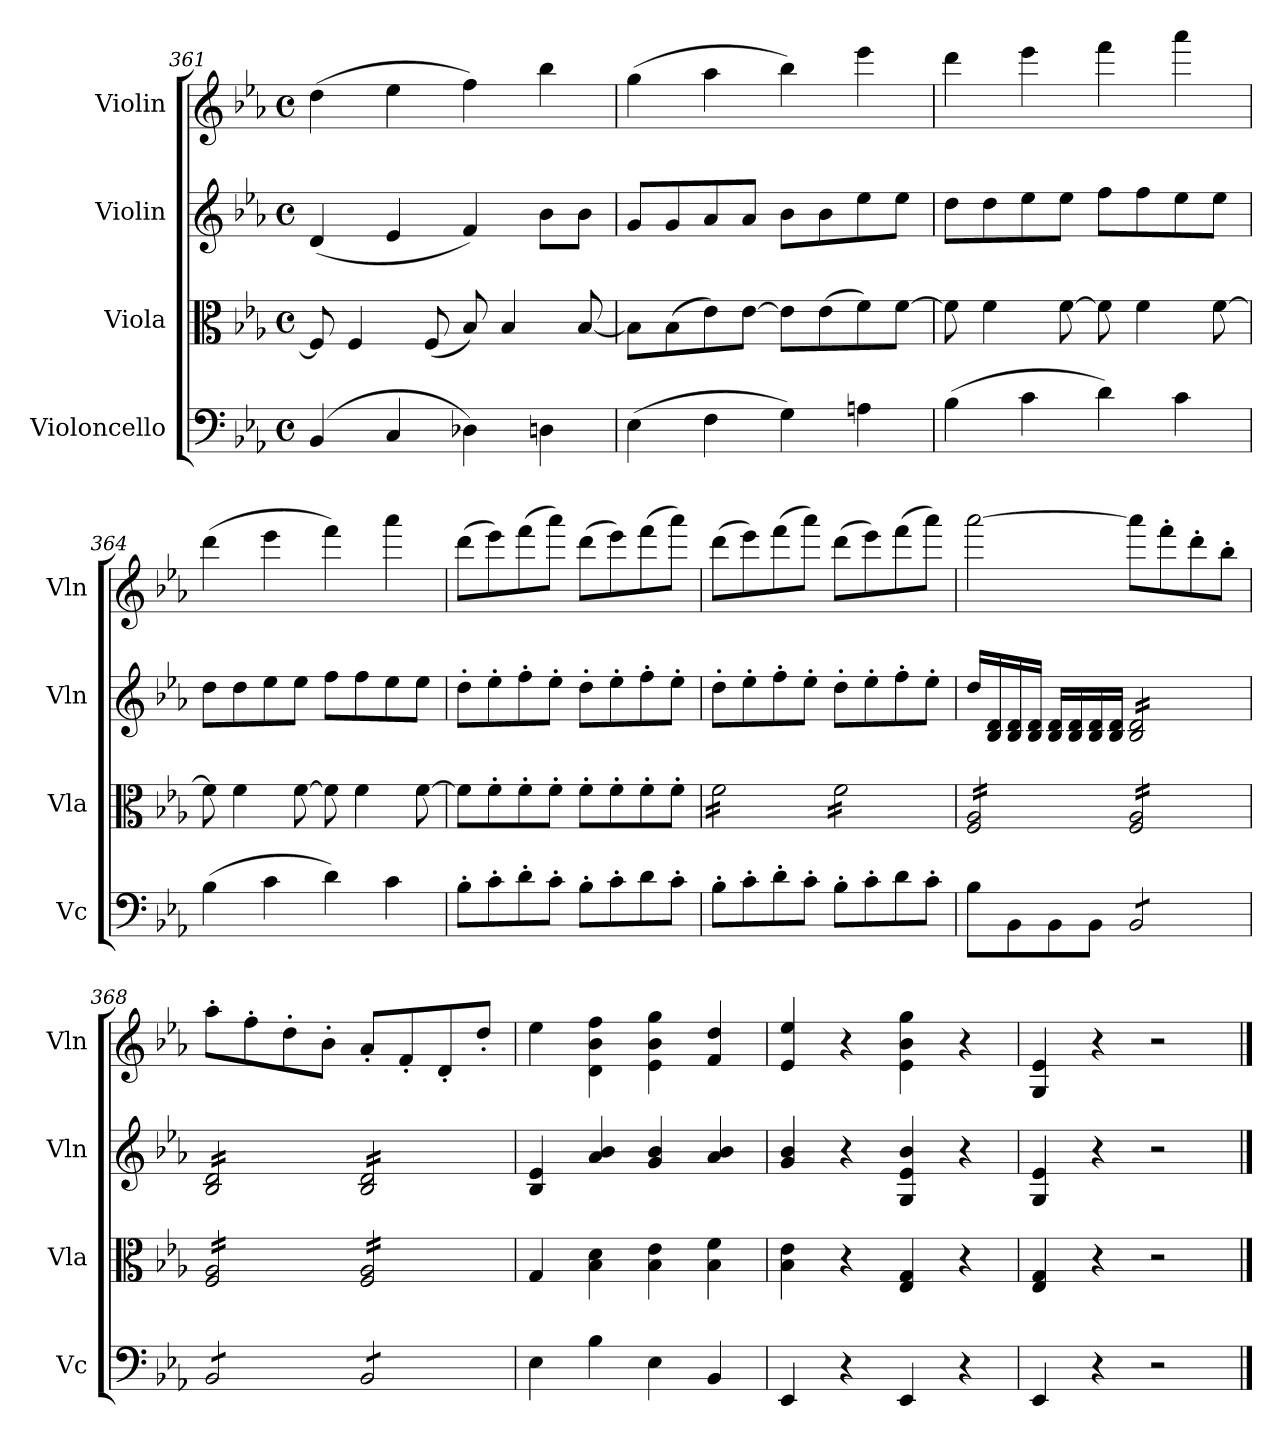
**kern	**kern	**kern	**kern
*part4	*part3	*part2	*part1
*staff4	*staff3	*staff2	*staff1
*I"Violoncello	*I"Viola	*I"Violin	*I"Violin
*I'Vc	*I'Vla	*I'Vln	*I'Vln
*clefF4	*clefC3	*clefG2	*clefG2
*k[b-e-a-]	*k[b-e-a-]	*k[b-e-a-]	*k[b-e-a-]
*M4/4	*M4/4	*M4/4	*M4/4
*met(c)	*met(c)	*met(c)	*met(c)
=361	=361	=361	=361
(4BB-/	8F/]	(4d/	(4dd\
.	4F/	.	.
4C/	.	4e-/	4ee-\
.	(8F/	.	.
4D-X\)	8B-/)	4f/)	4ff\)
.	4B-/	.	.
4Dn\	.	8b-\L	4bb-\
.	[8B-/	8b-\J	.
=362	=362	=362	=362
(4E-\	8B-\L]	8g/L	(4gg\
.	(8B-\	8g/	.
4F\	8e-\)	8a-/	4aa-\
.	[8e-\J	8a-/J	.
4G\)	8e-\L]	8b-\L	4bb-\)
.	(8e-\	8b-\	.
4An\	8f\)	8ee-\	4eee-\
.	[8f\J	8ee-\J	.
=363	=363	=363	=363
(4B-\	8f\]	8dd\L	4ddd\
.	4f\	8dd\	.
4c\	.	8ee-\	4eee-\
.	[8f\	8ee-\J	.
4d\)	8f\]	8ff\L	4fff\
.	4f\	8ff\	.
4c\	.	8ee-\	4aaa-\
.	[8f\	8ee-\J	.
!!LO:LB:g=z
=364	=364	=364	=364
(4B-\	8f\]	8dd\L	(4ddd\
.	4f\	8dd\	.
4c\	.	8ee-\	4eee-\
.	[8f\	8ee-\J	.
4d\)	8f\]	8ff\L	4fff\)
.	4f\	8ff\	.
4c\	.	8ee-\	4aaa-\
.	[8f\	8ee-\J	.
=365	=365	=365	=365
8B-'\L	8f\L]	8dd'\L	(8ddd\L
8c'\	8f'\	8ee-'\	8eee-\)
8d'\	8f'\	8ff'\	(8fff\
8c'\J	8f'\J	8ee-'\J	8aaa-\J)
8B-'\L	8f'\L	8dd'\L	(8ddd\L
8c'\	8f'\	8ee-'\	8eee-\)
8d\	8f'\	8ff'\	(8fff\
8c'\J	8f'\J	8ee-'\J	8aaa-\J)
=366	=366	=366	=366
*	*tremolo	*	*
8B-'\L	16f\LL	8dd'\L	(8ddd\L
.	16f\	.	.
8c'\	16f\	8ee-'\	8eee-\)
.	16f\	.	.
8d'\	16f\	8ff'\	(8fff\
.	16f\	.	.
8c'\J	16f\	8ee-'\J	8aaa-\J)
.	16f\JJ	.	.
8B-'\L	16f\LL	8dd'\L	(8ddd\L
.	16f\	.	.
8c'\	16f\	8ee-'\	8eee-\)
.	16f\	.	.
8d\	16f\	8ff'\	(8fff\
.	16f\	.	.
8c'\J	16f\	8ee-'\J	8aaa-\J)
.	16f\JJ	.	.
=367	=367	=367	=367
8B-\L	16F/ 16A-/LL	16dd/LL	[2aaa-\
.	16F/ 16A-/	16B-/ 16d/	.
8BB-\	16F/ 16A-/	16B-/ 16d/	.
.	16F/ 16A-/	16B-/ 16d/JJ	.
8BB-\	16F/ 16A-/	16B-/ 16d/LL	.
.	16F/ 16A-/	16B-/ 16d/	.
8BB-\J	16F/ 16A-/	16B-/ 16d/	.
.	16F/ 16A-/JJ	16B-/ 16d/JJ	.
*tremolo	*	*	*
*	*	*tremolo	*
8BB-/L	16F/ 16A-/LL	16B-/ 16d/LL	8aaa-\L]
.	16F/ 16A-/	16B-/ 16d/	.
8BB-/	16F/ 16A-/	16B-/ 16d/	8fff'\
.	16F/ 16A-/	16B-/ 16d/	.
8BB-/	16F/ 16A-/	16B-/ 16d/	8ddd'\
.	16F/ 16A-/	16B-/ 16d/	.
8BB-/J	16F/ 16A-/	16B-/ 16d/	8bb-'\J
.	16F/ 16A-/JJ	16B-/ 16d/JJ	.
=368	=368	=368	=368
8BB-/L	16F/ 16A-/LL	16B-/ 16d/LL	8aa-'\L
.	16F/ 16A-/	16B-/ 16d/	.
8BB-/	16F/ 16A-/	16B-/ 16d/	8ff'\
.	16F/ 16A-/	16B-/ 16d/	.
8BB-/	16F/ 16A-/	16B-/ 16d/	8dd'\
.	16F/ 16A-/	16B-/ 16d/	.
8BB-/J	16F/ 16A-/	16B-/ 16d/	8b-'\J
.	16F/ 16A-/JJ	16B-/ 16d/JJ	.
8BB-/L	16F/ 16A-/LL	16B-/ 16d/LL	8a-'/L
.	16F/ 16A-/	16B-/ 16d/	.
8BB-/	16F/ 16A-/	16B-/ 16d/	8f'/
.	16F/ 16A-/	16B-/ 16d/	.
8BB-/	16F/ 16A-/	16B-/ 16d/	8d'/
.	16F/ 16A-/	16B-/ 16d/	.
8BB-/J	16F/ 16A-/	16B-/ 16d/	8dd'/J
*Xtremolo	*	*	*
.	16F/ 16A-/JJ	16B-/ 16d/JJ	.
*	*	*Xtremolo	*
*	*Xtremolo	*	*
=369	=369	=369	=369
4E-\	4G/	4B-/ 4e-/	4ee-\
4B-\	4B-\ 4d\	4a-/ 4b-/	4d\ 4b-\ 4ff\
4E-\	4B-\ 4e-\	4g/ 4b-/	4e-\ 4b-\ 4gg\
4BB-/	4B-\ 4f\	4a-/ 4b-/	4f/ 4dd/
=370	=370	=370	=370
4EE-/	4B-\ 4e-\	4g/ 4b-/	4e-/ 4ee-/
4r	4r	4r	4r
4EE-/	4E-/ 4G/	4G/ 4e-/ 4b-/	4e-\ 4b-\ 4gg\
4r	4r	4r	4r
=371	=371	=371	=371
4EE-/	4E-/ 4G/	4G/ 4e-/	4G/ 4e-/
4r	4r	4r	4r
2r	2r	2r	2r
==	==	==	==
*-	*-	*-	*-
